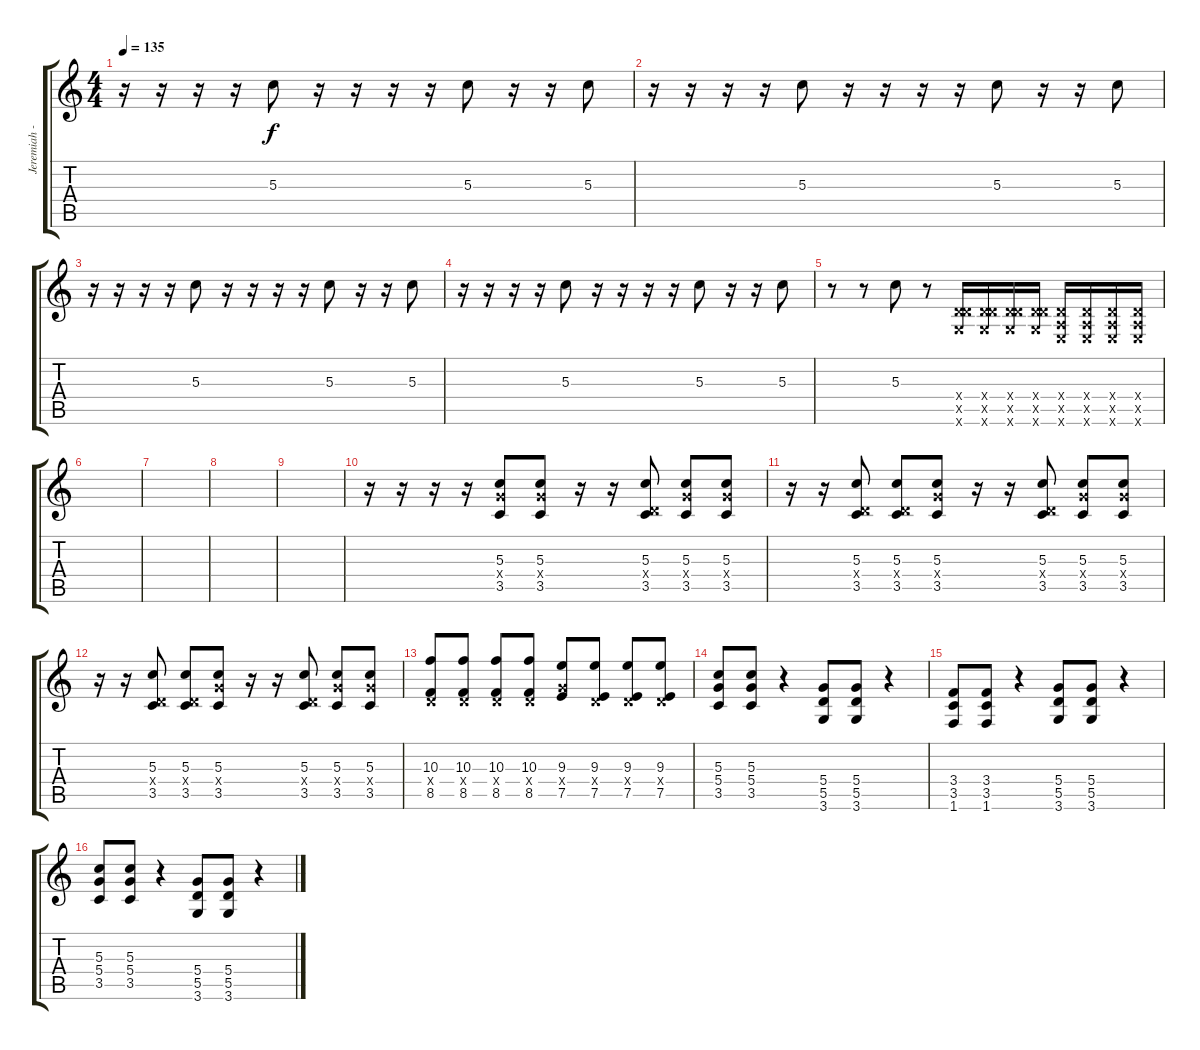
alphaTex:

\track ("Jeremiah - guitare 1" "Jeremiah -") {instrument distortionguitar}
\staff {score tabs}
\tuning (E4 B3 G3 D3 A2 E2) {hide}
\ts (4 4)
\tempo 135
\clef g2
\ks c
r.16{dy f} r.16 r.16 r.16 5.3.8 r.16 r.16 r.16 r.16 5.3.8 r.16 r.16 5.3.8 |
r.16 r.16 r.16 r.16 5.3.8 r.16 r.16 r.16 r.16 5.3.8 r.16 r.16 5.3.8 |
r.16 r.16 r.16 r.16 5.3.8 r.16 r.16 r.16 r.16 5.3.8 r.16 r.16 5.3.8 |
r.16 r.16 r.16 r.16 5.3.8 r.16 r.16 r.16 r.16 5.3.8 r.16 r.16 5.3.8 |
r.8 r.8 5.3.8 r.8 (0.4{x} 5.5{x} 3.6{x}).16 (0.4{x} 5.5{x} 3.6{x}).16 (0.4{x} 5.5{x} 3.6{x}).16 (0.4{x} 5.5{x} 3.6{x}).16 (0.4{x} 0.5{x} 0.6{x}).16 (0.4{x} 0.5{x} 0.6{x}).16 (0.4{x} 0.5{x} 0.6{x}).16 (0.4{x} 0.5{x} 0.6{x}).16 |
|
|
|
|
r.16 r.16 r.16 r.16 (5.3 5.4{x} 3.5).8 (5.3 5.4{x} 3.5).8 r.16 r.16 (5.3 0.4{x} 3.5).8 (5.3 5.4{x} 3.5).8 (5.3 5.4{x} 3.5).8 |
r.16 r.16 (5.3 0.4{x} 3.5).8 (5.3 0.4{x} 3.5).8 (5.3 5.4{x} 3.5).8 r.16 r.16 (5.3 0.4{x} 3.5).8 (5.3 5.4{x} 3.5).8 (5.3 5.4{x} 3.5).8 |
r.16 r.16 (5.3 0.4{x} 3.5).8 (5.3 0.4{x} 3.5).8 (5.3 5.4{x} 3.5).8 r.16 r.16 (5.3 0.4{x} 3.5).8 (5.3 5.4{x} 3.5).8 (5.3 5.4{x} 3.5).8 |
(10.3 0.4{x} 8.5).8 (10.3 0.4{x} 8.5).8 (10.3 0.4{x} 8.5).8 (10.3 0.4{x} 8.5).8 (9.3 5.4{x} 7.5).8 (9.3 0.4{x} 7.5).8 (9.3 0.4{x} 7.5).8 (9.3 0.4{x} 7.5).8 |
(5.3 5.4 3.5).8 (5.3 5.4 3.5).8 r.4 (5.4 5.5 3.6).8 (5.4 5.5 3.6).8 r.4 |
(3.4 3.5 1.6).8 (3.4 3.5 1.6).8 r.4 (5.4 5.5 3.6).8 (5.4 5.5 3.6).8 r.4 |
(5.3 5.4 3.5).8 (5.3 5.4 3.5).8 r.4 (5.4 5.5 3.6).8 (5.4 5.5 3.6).8 r.4
